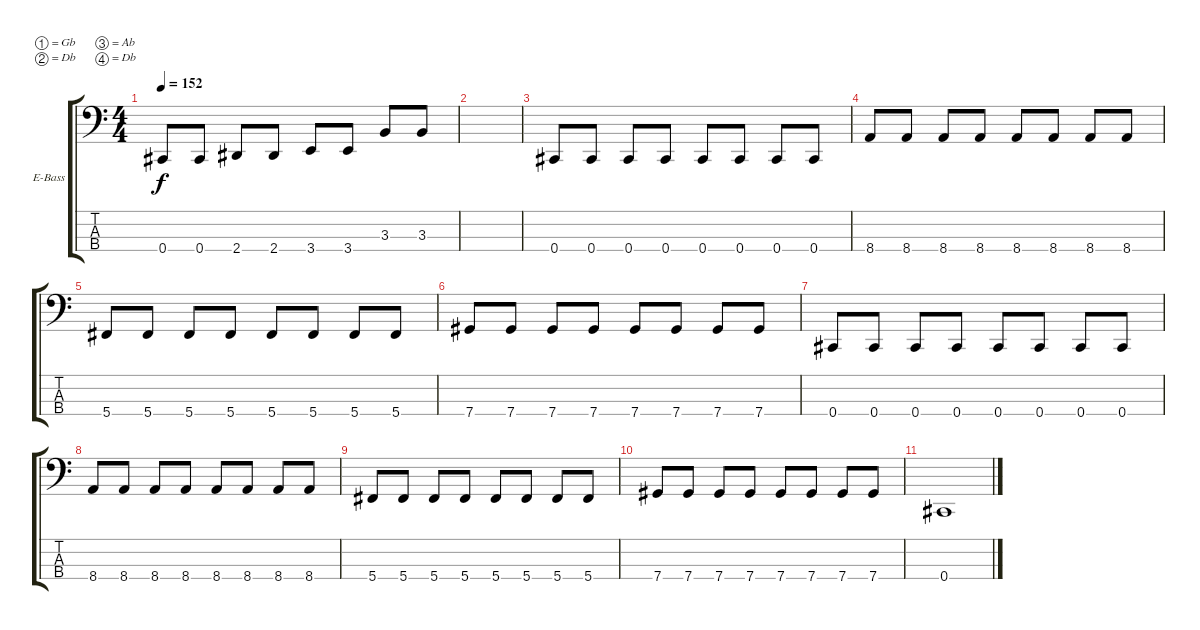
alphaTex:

\defaultSystemsLayout 4
\bracketExtendMode groupsimilarinstruments
\firstSystemTrackNameOrientation horizontal
\otherSystemsTrackNameOrientation horizontal
\track ("Electric Bass" "E-Bass") {instrument electricbassfinger}
\staff {score tabs}
\tuning (Gb2 Db2 Ab1 Db1)
\ts (4 4)
\tempo 152
\clef f4
\scale
0.333333
\ks c
0.4.8{dy f} 0.4.8 2.4.8 2.4.8 3.4.8 3.4.8 3.3.8 3.3.8 |
\scale
0.333333 |
\scale
0.333333 0.4.8 0.4.8 0.4.8 0.4.8 0.4.8 0.4.8 0.4.8 0.4.8 |
\scale
0.333333 8.4.8 8.4.8 8.4.8 8.4.8 8.4.8 8.4.8 8.4.8 8.4.8 |
\scale
0.333333 5.4.8 5.4.8 5.4.8 5.4.8 5.4.8 5.4.8 5.4.8 5.4.8 |
7.4.8 7.4.8 7.4.8 7.4.8 7.4.8 7.4.8 7.4.8 7.4.8 |
0.4.8 0.4.8 0.4.8 0.4.8 0.4.8 0.4.8 0.4.8 0.4.8 |
8.4.8 8.4.8 8.4.8 8.4.8 8.4.8 8.4.8 8.4.8 8.4.8 |
5.4.8 5.4.8 5.4.8 5.4.8 5.4.8 5.4.8 5.4.8 5.4.8 |
7.4.8 7.4.8 7.4.8 7.4.8 7.4.8 7.4.8 7.4.8 7.4.8 |
0.4.1
